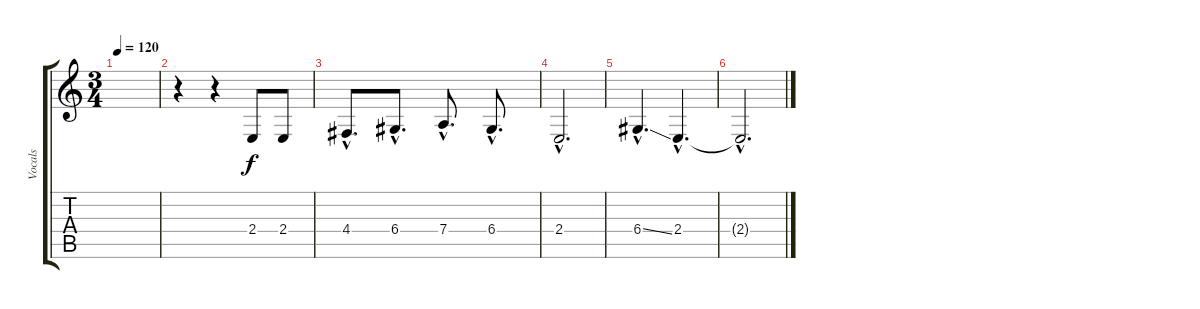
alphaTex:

\track ("Vocals" "Vocals") {instrument tenorsax}
\staff {score tabs}
\tuning (E4 B3 G3 D3 A2 E2) {hide}
\ts (3 4)
\tempo 120
\clef g2
\ks c
|
r.4 r.4 2.4.8 2.4.8 |
4.4{hac}.8{d} 6.4{hac}.8{d} 7.4{hac}.8{d} 6.4{hac}.8{d} |
2.4{hac}.2{d} |
6.4{ss hac}.4{d} 2.4{hac}.4{d} |
2.4{hac t}.2{d dy f}
